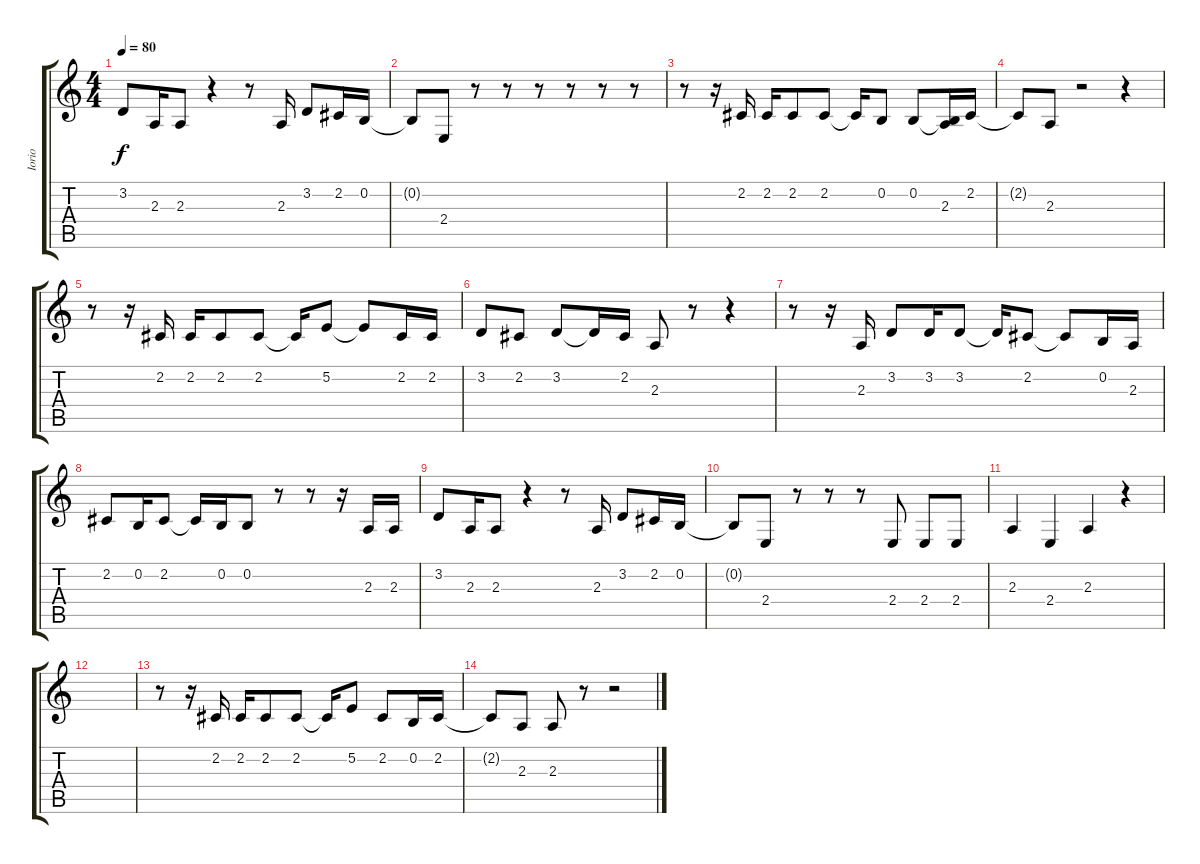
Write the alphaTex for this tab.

\track ("Iorio" "Iorio") {instrument cello}
\staff {score tabs}
\tuning (E4 B3 G3 D3 A2 E2) {hide}
\ts (4 4)
\tempo 80
\clef g2
\ks c
3.2.8{dy f} 2.3.16 2.3.8 r.4 r.8 2.3.16 3.2.8 2.2.16 0.2.16 |
0.2{t}.8 2.4.8 r.8 r.8 r.8 r.8 r.8 r.8 |
r.8 r.16 2.2.16 2.2.16 2.2.8 2.2.8 2.2{t}.16 0.2.8 0.2.8 (0.2{t} 2.3).16 2.2.16 |
2.2{t}.8 2.3.8 r.2 r.4 |
r.8 r.16 2.2.16 2.2.16 2.2.8 2.2.8 2.2{t}.16 5.2.8 5.2{t}.8 2.2.16 2.2.16 |
3.2.8 2.2.8 3.2.8 3.2{t}.16 2.2.16 2.3.8 r.8 r.4 |
r.8 r.16 2.3.16 3.2.8 3.2.16 3.2.8 3.2{t}.16 2.2.8 2.2{t}.8 0.2.16 2.3.16 |
2.2.8 0.2.16 2.2.8 2.2{t}.16 0.2.16 0.2.8 r.8 r.8 r.16 2.3.16 2.3.16 |
3.2.8 2.3.16 2.3.8 r.4 r.8 2.3.16 3.2.8 2.2.16 0.2.16 |
0.2{t}.8 2.4.8 r.8 r.8 r.8 2.4.8 2.4.8 2.4.8 |
2.3.4 2.4.4 2.3.4 r.4 |
|
r.8 r.16 2.2.16 2.2.16 2.2.8 2.2.8 2.2{t}.16 5.2.8 2.2.8 0.2.16 2.2.16 |
2.2{t}.8 2.3.8 2.3.8 r.8 r.2
